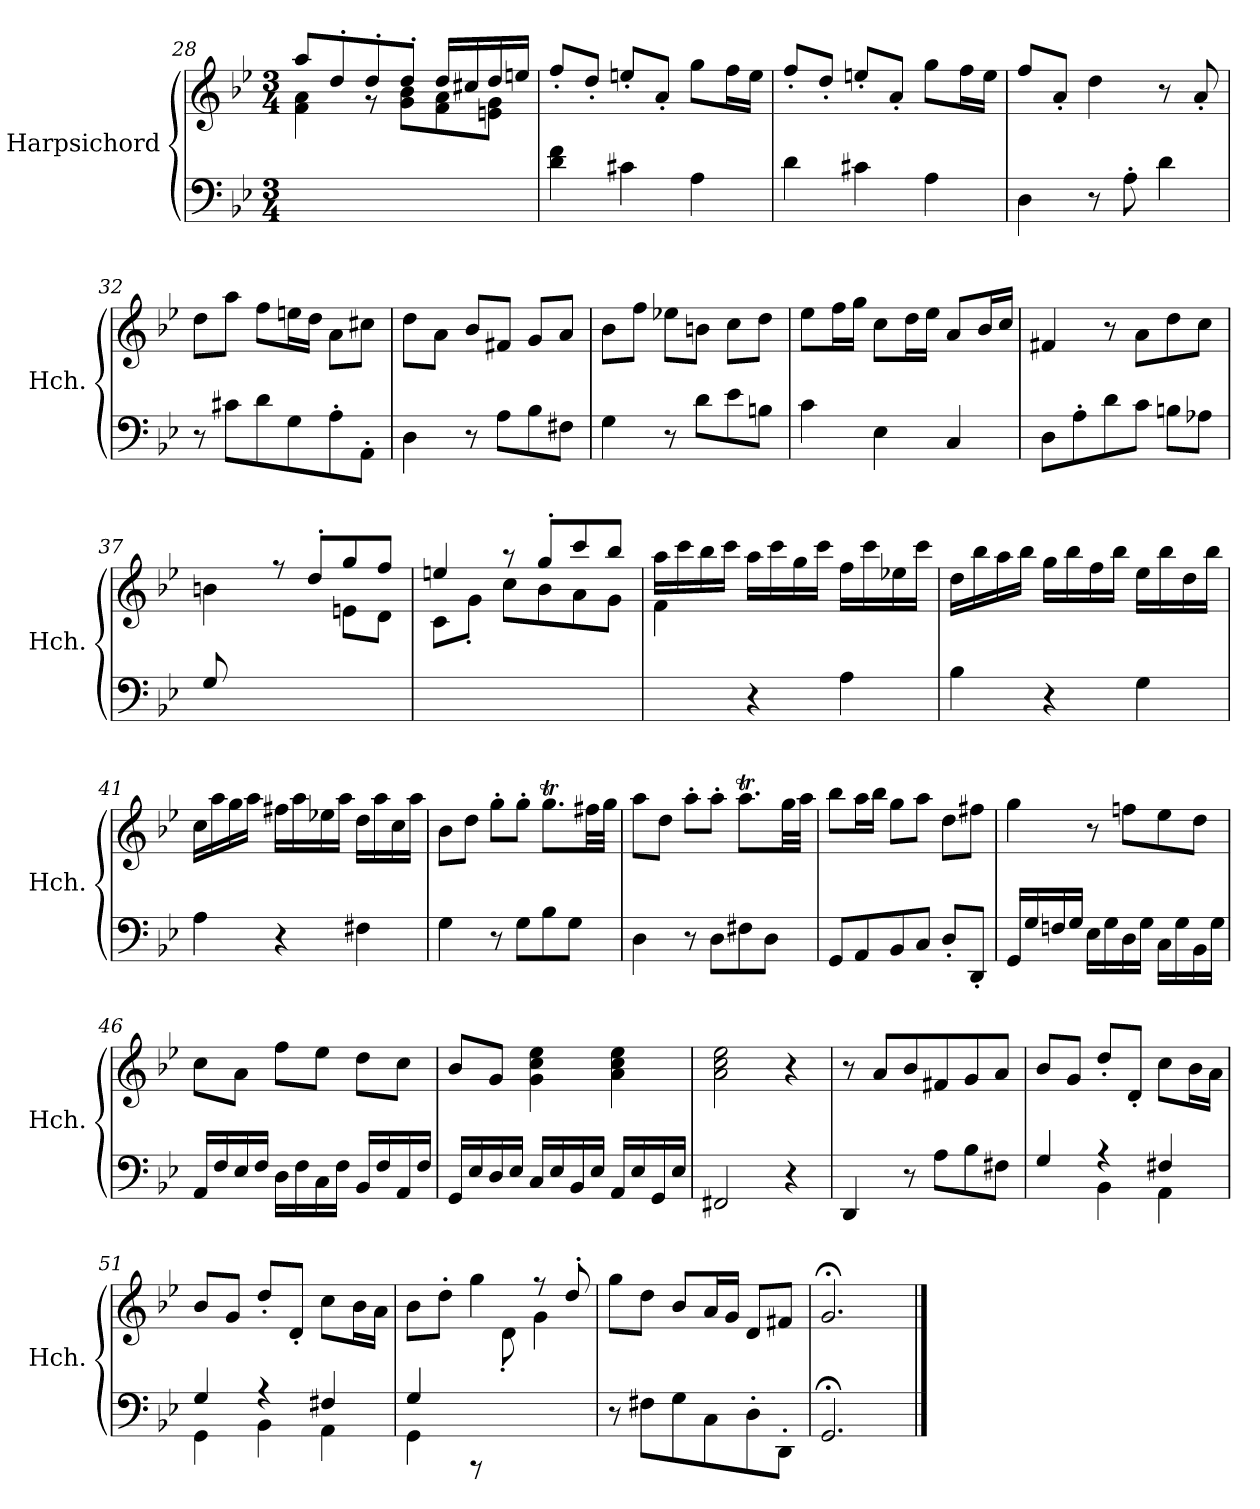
**kern	**kern
*part1	*part1
*staff2	*staff1
*I"Harpsichord	*
*I'Hch.	*
*clefF4	*clefG2
*k[b-e-]	*k[b-e-]
*M3/4	*M3/4
=28	=28
*	*^
2.ryy	8aa/L	4f\ 4a\
.	8dd'/	.
.	8dd'/	8r
.	8dd'/J	8g\ 8b-\L
.	16dd/LL	8f\ 8a\
.	16cc#X/	.
.	16dd/	8en\ 8g\J
.	16een/JJ	.
*	*v	*v
=29	=29
4d\ 4f\	8ff'/L
.	8dd'/J
4c#X\	8een'\L
.	8a'/J
4A\	8gg\L
.	16ff\L
.	16ee\JJ
=30	=30
4d\	8ff'/L
.	8dd'/J
4c#X\	8een'\L
.	8a'/J
4A\	8gg\L
.	16ff\L
.	16ee\JJ
!!LO:LB:g=z
=31	=31
4D\	8ff\L
.	8a'/J
8r	4dd\
8A'\	.
4d\	8r
.	8a'/
=32	=32
8r	8dd\L
8c#X\L	8aa\J
8d\	8ff\L
8G\	16een\L
.	16dd\JJ
8A'\	8a\L
8AA'/J	8cc#X\J
=33	=33
4D\	8dd\L
.	8a\J
8r	8b-/L
8A\L	8f#X/J
8B-\	8g/L
8F#X\J	8a/J
=34	=34
4G\	8b-\L
.	8ff\J
8r	8ee-X\L
8d\L	8bn\J
8e-\	8cc\L
8Bn\J	8dd\J
=35	=35
4c\	8ee-\L
.	16ff\L
.	16gg\JJ
4E-\	8cc\L
.	16dd\L
.	16ee-\JJ
4C/	8a/L
.	16b-/L
.	16cc/JJ
!!LO:LB:g=z
=36	=36
8D\L	4f#X/
8A'\	.
8d\	8r
8c\J	8a\L
8Bn\L	8dd\
8A-X\J	8cc\J
=37	=37
*	*^
8G/L	4bn\	8ryy
2ryy	.	8d'\
.	8rff	8g\
.	8dd'/L	8f\J
.	8gg/	8en\L
8ryy	8ff/J	8d\J
=38	=38	=38
2.ryy	4een/	8c\L
.	.	8g'\J
.	8raa	8cc\L
.	8gg'/L	8b-\
.	8ccc/	8a\
.	8bb-/J	8g\J
=39	=39	=39
4ryy	16aa\LL	4f\
.	16ccc\	.
.	16bb-\	.
.	16ccc\JJ	.
4r	16aa\LL	2ryy
.	16ccc\	.
.	16gg\	.
.	16ccc\JJ	.
4A\	16ff\LL	.
.	16ccc\	.
.	16ee-X\	.
.	16ccc\JJ	.
*	*v	*v
!!LO:LB:g=z
=40	=40
4B-\	16dd\LL
.	16bb-\
.	16aa\
.	16bb-\JJ
4r	16gg\LL
.	16bb-\
.	16ff\
.	16bb-\JJ
4G\	16ee-\LL
.	16bb-\
.	16dd\
.	16bb-\JJ
=41	=41
4A\	16cc\LL
.	16aa\
.	16gg\
.	16aa\JJ
4r	16ff#X\LL
.	16aa\
.	16ee-X\
.	16aa\JJ
4F#X\	16dd\LL
.	16aa\
.	16cc\
.	16aa\JJ
=42	=42
4G\	8b-\L
.	8dd\J
8r	8gg'\L
8G\L	8gg'\J
8B-\	8.ggT\L
8G\J	.
.	32ff#X\LL
.	32gg\JJJ
=43	=43
4D\	8aa\L
.	8dd\J
8r	8aa'\L
8D\L	8aa'\J
8F#X\	8.aat\L
8D\J	.
.	32gg\LL
.	32aa\JJJ
!!LO:PB:g=z
=44	=44
8GG/L	8bb-\L
8AA/	16aa\L
.	16bb-\JJ
8BB-/	8gg\L
8C/J	8aa\J
8D'\L	8dd\L
8DD'/J	8ff#X\J
=45	=45
16GG/LL	4gg\
16G/	.
16Fn/	.
16G/JJ	.
16E-\LL	8r
16G\	.
16D\	8ffn\L
16G\JJ	.
16C\LL	8ee-\
16G\	.
16BB-\	8dd\J
16G\JJ	.
=46	=46
16AA/LL	8cc\L
16F/	.
16E-/	8a\J
16F/JJ	.
16D\LL	8ff\L
16F\	.
16C\	8ee-\J
16F\JJ	.
16BB-/LL	8dd\L
16F/	.
16AA/	8cc\J
16F/JJ	.
=47	=47
16GG/LL	8b-/L
16E-/	.
16D/	8g/J
16E-/JJ	.
16C/LL	4g\ 4cc\ 4ee-\
16E-/	.
16BB-/	.
16E-/JJ	.
16AA/LL	4a\ 4cc\ 4ee-\
16E-/	.
16GG/	.
16E-/JJ	.
!!LO:LB:g=z
=48	=48
2FF#X/	2a\ 2cc\ 2ee-\
4r	4r
=49	=49
4DD/	8r
.	8a/L
8r	8b-/
8A\L	8f#X/
8B-\	8g/
8F#X\J	8a/J
=50	=50
*^	*
4G/	4ryy	8b-/L
.	.	8g/J
4r	4BB-\	8dd'\L
.	.	8d'/J
4F#X/	4AA\	8cc\L
.	.	16b-\L
.	.	16a\JJ
=51	=51	=51
4G/	4GG\	8b-/L
.	.	8g/J
4r	4BB-\	8dd'\L
.	.	8d'/J
4F#X/	4AA\	8cc\L
.	.	16b-\L
.	.	16a\JJ
=52	=52	=52
*	*	*^
4G/	4GG\	8b-\L	4.ryy
.	.	8dd'\J	.
8rAAA	4.ryy	4gg\	.
4.ryy	.	.	8d'\
.	.	8rff	4g\
.	8ryy	8dd'/	.
*v	*v	*	*
*	*v	*v
=53	=53
8r	8gg\L
8F#X\L	8dd\J
8G\	8b-/L
8C\	16a/L
.	16g/JJ
8D'\	8d/L
8DD'/J	8f#X/J
=54	=54
*	*MM50
2.GG;</	2.g;</
==	==
*-	*-
